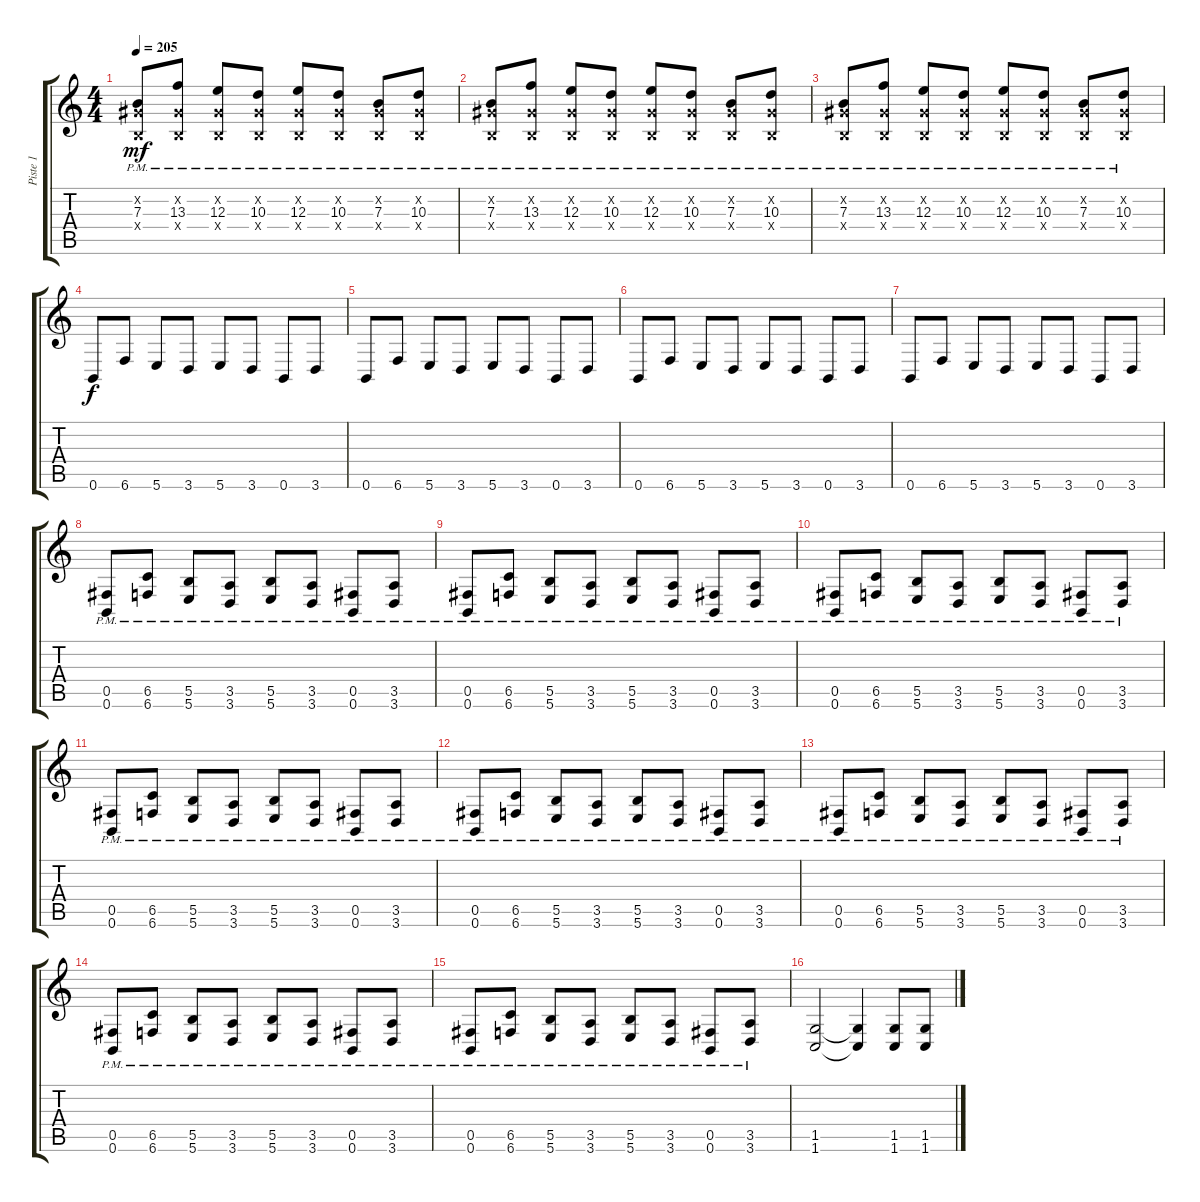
\track ("Piste 1" "Piste 1") {instrument distortionguitar}
\staff {score tabs}
\tuning (Db4 Ab3 E3 B2 Gb2 B1) {hide}
\ts (4 4)
\tempo 205
\clef g2
\ks c
(0.2{x} 7.3{pm} 0.4{x}).8{dy mf} (0.2{x} 13.3{pm} 0.4{x}).8 (0.2{x} 12.3{pm} 0.4{x}).8 (0.2{x} 10.3{pm} 0.4{x}).8 (0.2{x} 12.3{pm} 0.4{x}).8 (0.2{x} 10.3{pm} 0.4{x}).8 (0.2{x} 7.3{pm} 0.4{x}).8 (0.2{x} 10.3{pm} 0.4{x}).8 |
(0.2{x} 7.3{pm} 0.4{x}).8 (0.2{x} 13.3{pm} 0.4{x}).8 (0.2{x} 12.3{pm} 0.4{x}).8 (0.2{x} 10.3{pm} 0.4{x}).8 (0.2{x} 12.3{pm} 0.4{x}).8 (0.2{x} 10.3{pm} 0.4{x}).8 (0.2{x} 7.3{pm} 0.4{x}).8 (0.2{x} 10.3{pm} 0.4{x}).8 |
(0.2{x} 7.3{pm} 0.4{x}).8 (0.2{x} 13.3{pm} 0.4{x}).8 (0.2{x} 12.3{pm} 0.4{x}).8 (0.2{x} 10.3{pm} 0.4{x}).8 (0.2{x} 12.3{pm} 0.4{x}).8 (0.2{x} 10.3{pm} 0.4{x}).8 (0.2{x} 7.3{pm} 0.4{x}).8 (0.2{x} 10.3{pm} 0.4{x}).8 |
0.6.8{dy f} 6.6.8 5.6.8 3.6.8 5.6.8 3.6.8 0.6.8 3.6.8 |
0.6.8 6.6.8 5.6.8 3.6.8 5.6.8 3.6.8 0.6.8 3.6.8 |
0.6.8 6.6.8 5.6.8 3.6.8 5.6.8 3.6.8 0.6.8 3.6.8 |
0.6.8 6.6.8 5.6.8 3.6.8 5.6.8 3.6.8 0.6.8 3.6.8 |
(0.5{pm} 0.6{pm}).8 (6.5{pm} 6.6{pm}).8 (5.5{pm} 5.6{pm}).8 (3.5{pm} 3.6{pm}).8 (5.5{pm} 5.6{pm}).8 (3.5{pm} 3.6{pm}).8 (0.5{pm} 0.6{pm}).8 (3.5{pm} 3.6{pm}).8 |
(0.5{pm} 0.6{pm}).8 (6.5{pm} 6.6{pm}).8 (5.5{pm} 5.6{pm}).8 (3.5{pm} 3.6{pm}).8 (5.5{pm} 5.6{pm}).8 (3.5{pm} 3.6{pm}).8 (0.5{pm} 0.6{pm}).8 (3.5{pm} 3.6{pm}).8 |
(0.5{pm} 0.6{pm}).8 (6.5{pm} 6.6{pm}).8 (5.5{pm} 5.6{pm}).8 (3.5{pm} 3.6{pm}).8 (5.5{pm} 5.6{pm}).8 (3.5{pm} 3.6{pm}).8 (0.5{pm} 0.6{pm}).8 (3.5{pm} 3.6{pm}).8 |
(0.5{pm} 0.6{pm}).8 (6.5{pm} 6.6{pm}).8 (5.5{pm} 5.6{pm}).8 (3.5{pm} 3.6{pm}).8 (5.5{pm} 5.6{pm}).8 (3.5{pm} 3.6{pm}).8 (0.5{pm} 0.6{pm}).8 (3.5{pm} 3.6{pm}).8 |
(0.5{pm} 0.6{pm}).8 (6.5{pm} 6.6{pm}).8 (5.5{pm} 5.6{pm}).8 (3.5{pm} 3.6{pm}).8 (5.5{pm} 5.6{pm}).8 (3.5{pm} 3.6{pm}).8 (0.5{pm} 0.6{pm}).8 (3.5{pm} 3.6{pm}).8 |
(0.5{pm} 0.6{pm}).8 (6.5{pm} 6.6{pm}).8 (5.5{pm} 5.6{pm}).8 (3.5{pm} 3.6{pm}).8 (5.5{pm} 5.6{pm}).8 (3.5{pm} 3.6{pm}).8 (0.5{pm} 0.6{pm}).8 (3.5{pm} 3.6{pm}).8 |
(0.5{pm} 0.6{pm}).8 (6.5{pm} 6.6{pm}).8 (5.5{pm} 5.6{pm}).8 (3.5{pm} 3.6{pm}).8 (5.5{pm} 5.6{pm}).8 (3.5{pm} 3.6{pm}).8 (0.5{pm} 0.6{pm}).8 (3.5{pm} 3.6{pm}).8 |
(0.5{pm} 0.6{pm}).8 (6.5{pm} 6.6{pm}).8 (5.5{pm} 5.6{pm}).8 (3.5{pm} 3.6{pm}).8 (5.5{pm} 5.6{pm}).8 (3.5{pm} 3.6{pm}).8 (0.5{pm} 0.6{pm}).8 (3.5{pm} 3.6{pm}).8 |
(1.5 1.6).2 (1.5{t} 1.6{t}).4 (1.5 1.6).8 (1.5 1.6).8
